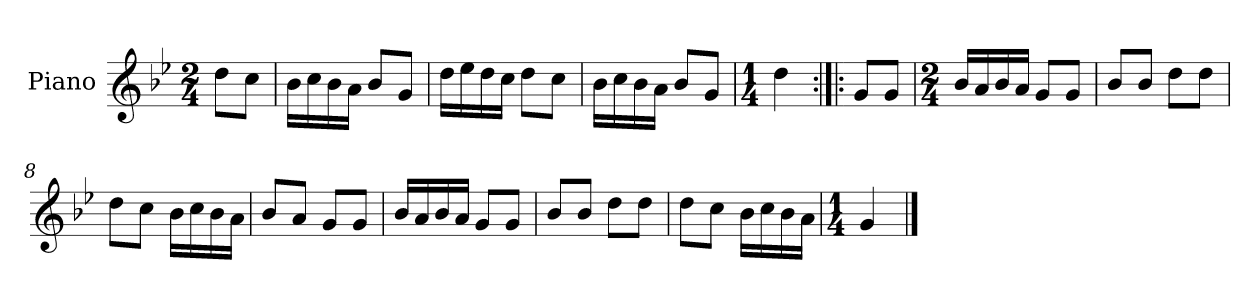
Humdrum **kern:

**kern
*part1
*staff1
*I"Piano
*I'Pno.
*clefG2
*k[b-e-]
*M2/4
=
8dd\L
8cc\J
=1
16b-\LL
16cc\
16b-\
16a\JJ
8b-/L
8g/J
=2
16dd\LL
16ee-\
16dd\
16cc\JJ
8dd\L
8cc\J
=3
16b-\LL
16cc\
16b-\
16a\JJ
8b-/L
8g/J
=4
*M1/4
4dd\
=5:|!|:
8g/L
8g/J
=6
*M2/4
16b-/LL
16a/
16b-/
16a/JJ
8g/L
8g/J
=7
8b-/L
8b-/J
8dd\L
8dd\J
!!LO:LB:g=z
=8
8dd\L
8cc\J
16b-\LL
16cc\
16b-\
16a\JJ
=9
8b-/L
8a/J
8g/L
8g/J
=10
16b-/LL
16a/
16b-/
16a/JJ
8g/L
8g/J
=11
8b-/L
8b-/J
8dd\L
8dd\J
=12
8dd\L
8cc\J
16b-\LL
16cc\
16b-\
16a\JJ
=13
*M1/4
4g/
==
*-
